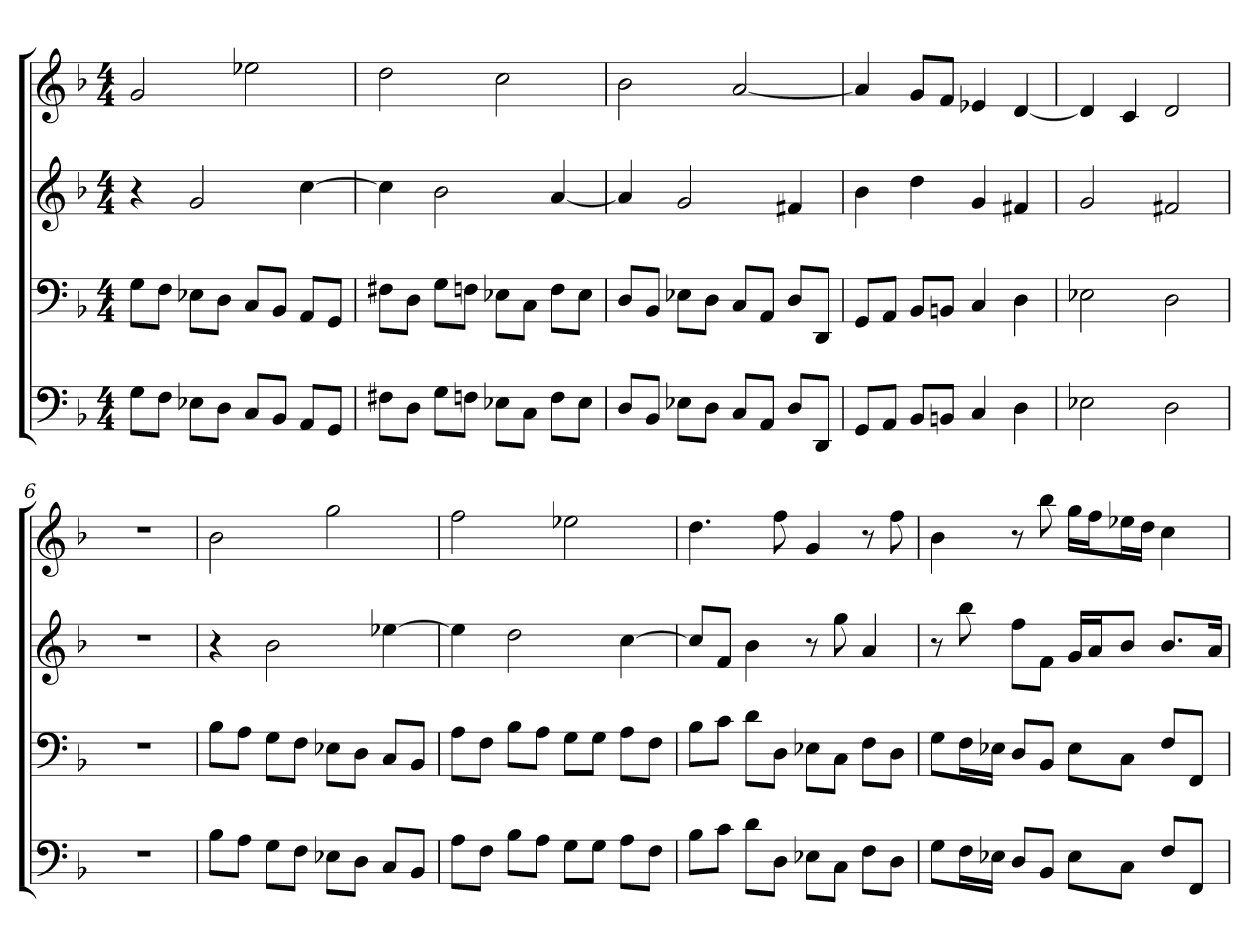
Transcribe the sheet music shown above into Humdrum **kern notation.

**kern	**kern	**kern	**kern
*part4	*part3	*part2	*part1
*staff4	*staff3	*staff2	*staff1
*k[b-]	*k[b-]	*k[b-]	*k[b-]
*d:	*d:	*d:	*d:
*M4/4	*M4/4	*M4/4	*M4/4
=1	=1	=1	=1
8GL	8GL	4r	2g
8FJ	8FJ	.	.
8E-XL	8E-XL	2g	.
8DJ	8DJ	.	.
8CL	8CL	.	2ee-X
8BB-J	8BB-J	.	.
8AAL	8AAL	[4cc	.
8GGJ	8GGJ	.	.
=2	=2	=2	=2
8F#XL	8F#XL	4cc]	2dd
8DJ	8DJ	.	.
8GL	8GL	2b-	.
8FnJ	8FnJ	.	.
8E-XL	8E-XL	.	2cc
8CJ	8CJ	.	.
8FL	8FL	[4a	.
8E-J	8E-J	.	.
=3	=3	=3	=3
8DL	8DL	4a]	2b-
8BB-J	8BB-J	.	.
8E-XL	8E-XL	2g	.
8DJ	8DJ	.	.
8CL	8CL	.	[2a
8AAJ	8AAJ	.	.
8DL	8DL	4f#X	.
8DDJ	8DDJ	.	.
=4	=4	=4	=4
8GGL	8GGL	4b-	4a]
8AAJ	8AAJ	.	.
8BB-L	8BB-L	4dd	8gL
8BBnJ	8BBnJ	.	8fJ
4C	4C	4g	4e-X
4D	4D	4f#X	[4d
=5	=5	=5	=5
2E-X	2E-X	2g	4d]
.	.	.	4c
2D	2D	2f#X	2d
=6	=6	=6	=6
1r	1r	1r	1r
=7	=7	=7	=7
8B-L	8B-L	4r	2b-
8AJ	8AJ	.	.
8GL	8GL	2b-	.
8FJ	8FJ	.	.
8E-XL	8E-XL	.	2gg
8DJ	8DJ	.	.
8CL	8CL	[4ee-X	.
8BB-J	8BB-J	.	.
=8	=8	=8	=8
8AL	8AL	4ee-]	2ff
8FJ	8FJ	.	.
8B-L	8B-L	2dd	.
8AJ	8AJ	.	.
8GL	8GL	.	2ee-X
8GJ	8GJ	.	.
8AL	8AL	[4cc	.
8FJ	8FJ	.	.
=9	=9	=9	=9
8B-L	8B-L	8ccL]	4.dd
8cJ	8cJ	8fJ	.
8dL	8dL	4b-	.
8DJ	8DJ	.	8ff
8E-XL	8E-XL	8r	4g
8CJ	8CJ	8gg	.
8FL	8FL	4a	8r
8DJ	8DJ	.	8ff
=10	=10	=10	=10
8GL	8GL	8r	4b-
16FL	16FL	8bb-	.
16E-XJJ	16E-XJJ	.	.
8DL	8DL	8ffL	8r
8BB-J	8BB-J	8fJ	8bb-
8E-L	8E-L	16gLL	16ggLL
.	.	16aJ	16ffJ
8CJ	8CJ	8b-J	16ee-XL
.	.	.	16ddJJ
8FL	8FL	8.b-L	4cc
8FFJ	8FFJ	.	.
.	.	16aJk	.
=	=	=	=
*-	*-	*-	*-
